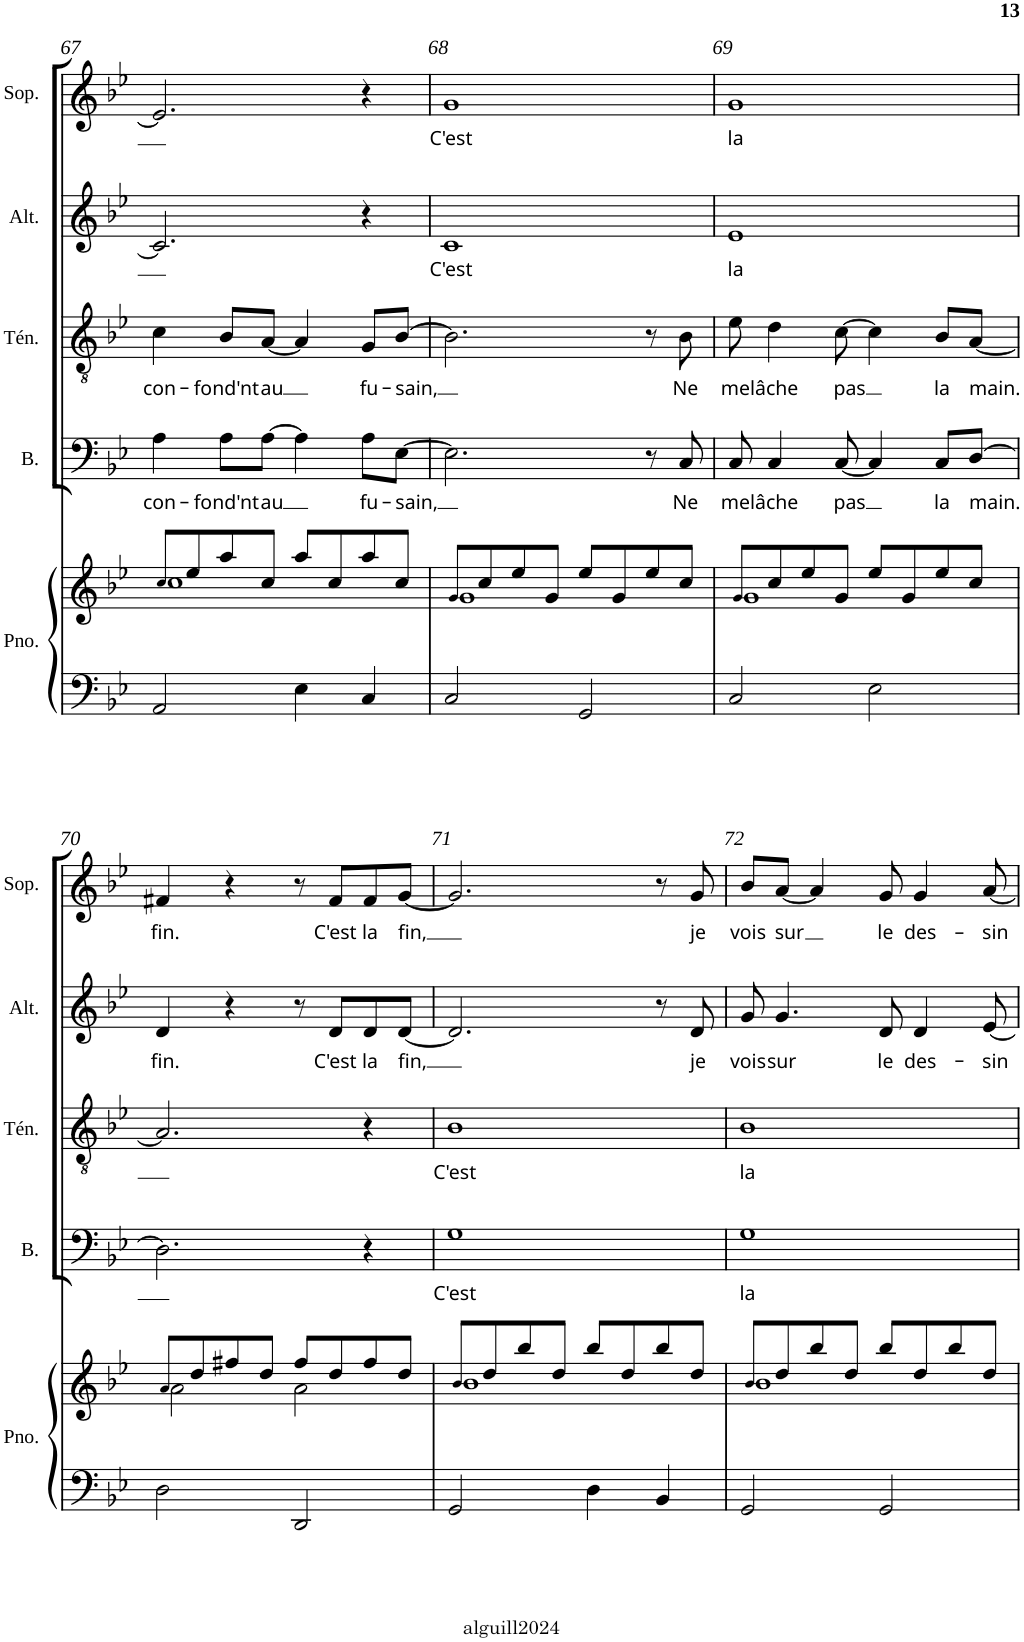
**kern	**kern	**kern	**text	**kern	**text	**kern	**text	**kern	**text
*part5	*part5	*part4	*part4	*part3	*part3	*part2	*part2	*part1	*part1
*staff6	*staff5	*staff4	*staff4	*staff3	*staff3	*staff2	*staff2	*staff1	*staff1
*I"Piano	*	*I"Basse	*	*I"Ténor	*	*I"Alto	*	*I"Soprano	*
*I'Pno.	*	*I'B.	*	*I'Tén.	*	*I'Alt.	*	*I'Sop.	*
!!LO:PB:g=z
*clefF4	*clefG2	*clefF4	*	*clefGv2	*	*clefG2	*	*clefG2	*
*k[b-e-]	*k[b-e-]	*k[b-e-]	*	*k[b-e-]	*	*k[b-e-]	*	*k[b-e-]	*
*g:	*g:	*g:	*	*g:	*	*g:	*	*g:	*
*M4/4	*M4/4	*M4/4	*	*M4/4	*	*M4/4	*	*M4/4	*
*met(c)	*met(c)	*met(c)	*	*met(c)	*	*met(c)	*	*met(c)	*
=67	=67	=67	=67	=67	=67	=67	=67	=67	=67
*	*^	*	*	*	*	*	*	*	*
!	!	!	!	!LO:LY:b	!	!LO:LY:b	!	!	!	!
2AA/	8cc/L	1cc	4A\	con-	4c\	con-	2.c/]	.	2.e-/]	.
.	8ee-/	.	.	.	.	.	.	.	.	.
!	!	!	!	!LO:LY:b	!	!LO:LY:b	!	!	!	!
.	8aa/	.	8A\L	-fond'nt	8B-/L	-fond'nt	.	.	.	.
!	!	!	!	!LO:LY:b	!	!LO:LY:b	!	!	!	!
.	8cc/J	.	[8A\J	au	[8A/J	au	.	.	.	.
4E-\	8aa/L	.	4A\]	.	4A/]	.	.	.	.	.
.	8cc/	.	.	.	.	.	.	.	.	.
!	!	!	!	!LO:LY:b	!	!LO:LY:b	!	!	!	!
4C/	8aa/	.	8A\L	fu-	8G/L	fu-	4r	.	4r	.
!	!	!	!	!LO:LY:b	!	!LO:LY:b	!	!	!	!
.	8cc/J	.	[8E-\J	-sain,	[8B-/J	-sain,	.	.	.	.
=68	=68	=68	=68	=68	=68	=68	=68	=68	=68	=68
!	!	!	!	!	!	!	!	!LO:LY:b	!	!LO:LY:b
2C/	8g/L	1g	2.E-\]	.	2.B-\]	.	1c	C'est	1g	C'est
.	8cc/	.	.	.	.	.	.	.	.	.
.	8ee-/	.	.	.	.	.	.	.	.	.
.	8g/J	.	.	.	.	.	.	.	.	.
2GG/	8ee-/L	.	.	.	.	.	.	.	.	.
.	8g/	.	.	.	.	.	.	.	.	.
.	8ee-/	.	8r	.	8r	.	.	.	.	.
!	!	!	!	!LO:LY:b	!	!LO:LY:b	!	!	!	!
.	8cc/J	.	8C/	Ne	8B-\	Ne	.	.	.	.
=69	=69	=69	=69	=69	=69	=69	=69	=69	=69	=69
!	!	!	!	!LO:LY:b	!	!LO:LY:b	!	!LO:LY:b	!	!LO:LY:b
2C/	8g/L	1g	8C/	me	8e-\	me	1e-	la	1g	la
!	!	!	!	!LO:LY:b	!	!LO:LY:b	!	!	!	!
.	8cc/	.	4C/	lâche	4d\	lâche	.	.	.	.
.	8ee-/	.	.	.	.	.	.	.	.	.
!	!	!	!	!LO:LY:b	!	!LO:LY:b	!	!	!	!
.	8g/J	.	[8C/	pas	[8c\	pas	.	.	.	.
2E-\	8ee-/L	.	4C/]	.	4c\]	.	.	.	.	.
.	8g/	.	.	.	.	.	.	.	.	.
!	!	!	!	!LO:LY:b	!	!LO:LY:b	!	!	!	!
.	8ee-/	.	8C/L	la	8B-/L	la	.	.	.	.
!	!	!	!	!LO:LY:b	!	!LO:LY:b	!	!	!	!
.	8cc/J	.	[8D/J	main.	[8A/J	main.	.	.	.	.
!!LO:LB:g=z
=70	=70	=70	=70	=70	=70	=70	=70	=70	=70	=70
!	!	!	!	!	!	!	!	!LO:LY:b	!	!LO:LY:b
2D\	8a/L	2a\	2.D\]	.	2.A/]	.	4d/	fin.	4f#X/	fin.
.	8dd/	.	.	.	.	.	.	.	.	.
.	8ff#X/	.	.	.	.	.	4r	.	4r	.
.	8dd/J	.	.	.	.	.	.	.	.	.
2DD/	8ff#/L	2a\	.	.	.	.	8r	.	8r	.
!	!	!	!	!	!	!	!	!LO:LY:b	!	!LO:LY:b
.	8dd/	.	.	.	.	.	8d/L	C'est	8f#/L	C'est
!	!	!	!	!	!	!	!	!LO:LY:b	!	!LO:LY:b
.	8ff#/	.	4r	.	4r	.	8d/	la	8f#/	la
!	!	!	!	!	!	!	!	!LO:LY:b	!	!LO:LY:b
.	8dd/J	.	.	.	.	.	[8d/J	fin,	[8g/J	fin,
=71	=71	=71	=71	=71	=71	=71	=71	=71	=71	=71
!	!	!	!	!LO:LY:b	!	!LO:LY:b	!	!	!	!
2GG/	8b-/L	1b-	1G	C'est	1B-	C'est	2.d/]	.	2.g/]	.
.	8dd/	.	.	.	.	.	.	.	.	.
.	8bb-/	.	.	.	.	.	.	.	.	.
.	8dd/J	.	.	.	.	.	.	.	.	.
4D\	8bb-/L	.	.	.	.	.	.	.	.	.
.	8dd/	.	.	.	.	.	.	.	.	.
4BB-/	8bb-/	.	.	.	.	.	8r	.	8r	.
!	!	!	!	!	!	!	!	!LO:LY:b	!	!LO:LY:b
.	8dd/J	.	.	.	.	.	8d/	je	8g/	je
=72	=72	=72	=72	=72	=72	=72	=72	=72	=72	=72
!	!	!	!	!LO:LY:b	!	!LO:LY:b	!	!LO:LY:b	!	!LO:LY:b
2GG/	8b-/L	1b-	1G	la	1B-	la	8g/	vois	8b-/L	vois
!	!	!	!	!	!	!	!	!LO:LY:b	!	!LO:LY:b
.	8dd/	.	.	.	.	.	4.g/	sur	[8a/J	sur
.	8bb-/	.	.	.	.	.	.	.	4a/]	.
.	8dd/J	.	.	.	.	.	.	.	.	.
!	!	!	!	!	!	!	!	!LO:LY:b	!	!LO:LY:b
2GG/	8bb-/L	.	.	.	.	.	8d/	le	8g/	le
!	!	!	!	!	!	!	!	!LO:LY:b	!	!LO:LY:b
.	8dd/	.	.	.	.	.	4d/	des-	4g/	des-
.	8bb-/	.	.	.	.	.	.	.	.	.
!	!	!	!	!	!	!	!	!LO:LY:b	!	!LO:LY:b
.	8dd/J	.	.	.	.	.	[8e-/	-sin	[8a/	-sin
*	*v	*v	*	*	*	*	*	*	*	*
=	=	=	=	=	=	=	=	=	=
*-	*-	*-	*-	*-	*-	*-	*-	*-	*-
